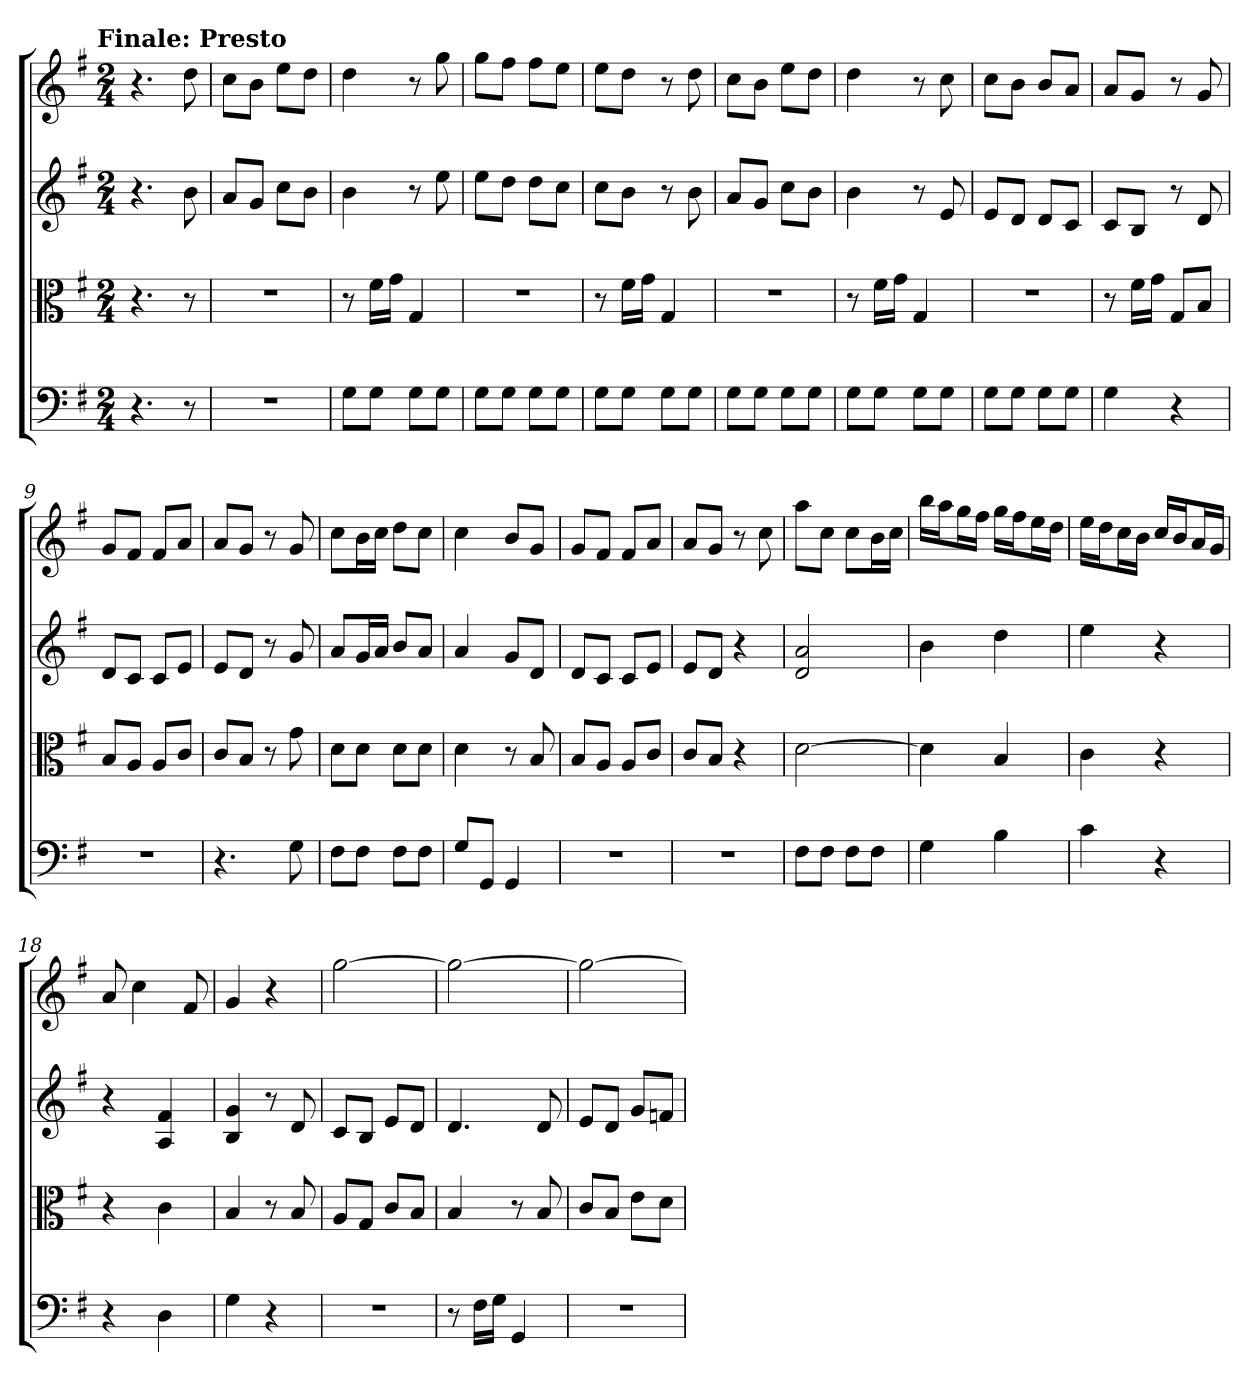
**kern	**kern	**kern	**kern
*part4	*part3	*part2	*part1
*staff4	*staff3	*staff2	*staff1
*clefF4	*clefC3	*	*
*k[f#]	*k[f#]	*k[f#]	*k[f#]
*G:	*G:	*G:	*G:
!!LO:TX:omd:t=Finale&colon; Presto
*M2/4	*M2/4	*M2/4	*M2/4
*MM152	*MM152	*MM152	*MM152
=	=	=	=
4.r	4.r	4.r	4.r
8r	8r	8b	8dd
=1	=1	=1	=1
2r	2r	8aL	8ccL
.	.	8gJ	8bJ
.	.	8ccL	8eeL
.	.	8bJ	8ddJ
=2	=2	=2	=2
8G\L	8r	4b	4dd
8G\J	16f#\LL	.	.
.	16g\JJ	.	.
8G\L	4G	8r	8r
8G\J	.	8ee	8gg
=3	=3	=3	=3
8G\L	2r	8eeL	8ggL
8G\J	.	8ddJ	8ff#J
8G\L	.	8ddL	8ff#L
8G\J	.	8ccJ	8eeJ
=4	=4	=4	=4
8G\L	8r	8ccL	8eeL
8G\J	16f#\LL	8bJ	8ddJ
.	16g\JJ	.	.
8G\L	4G	8r	8r
8G\J	.	8b	8dd
=5	=5	=5	=5
8G\L	2r	8aL	8ccL
8G\J	.	8gJ	8bJ
8G\L	.	8ccL	8eeL
8G\J	.	8bJ	8ddJ
=6	=6	=6	=6
8G\L	8r	4b	4dd
8G\J	16f#\LL	.	.
.	16g\JJ	.	.
8G\L	4G	8r	8r
8G\J	.	8e	8cc
=7	=7	=7	=7
8G\L	2r	8eL	8ccL
8G\J	.	8dJ	8bJ
8G\L	.	8dL	8bL
8G\J	.	8cJ	8aJ
=8	=8	=8	=8
4G	8r	8cL	8aL
.	16f#\LL	8BJ	8gJ
.	16g\JJ	.	.
4r	8G/L	8r	8r
.	8B/J	8d	8g
=9	=9	=9	=9
2r	8B/L	8dL	8gL
.	8A/J	8cJ	8f#J
.	8A/L	8cL	8f#L
.	8c/J	8eJ	8aJ
=10	=10	=10	=10
4.r	8c/L	8eL	8aL
.	8B/J	8dJ	8gJ
.	8r	8r	8r
8G	8g	8g	8g
=11	=11	=11	=11
8F#\L	8d\L	8aL	8ccL
8F#\J	8d\J	16gL	16bL
.	.	16aJJ	16ccJJ
8F#\L	8d\L	8bL	8ddL
8F#\J	8d\J	8aJ	8ccJ
=12	=12	=12	=12
8G/L	4d	4a	4cc
8GG/J	.	.	.
4GG	8r	8gL	8bL
.	8B	8dJ	8gJ
=13	=13	=13	=13
2r	8B/L	8dL	8gL
.	8A/J	8cJ	8f#J
.	8A/L	8cL	8f#L
.	8c/J	8eJ	8aJ
=14	=14	=14	=14
2r	8c/L	8eL	8aL
.	8B/J	8dJ	8gJ
.	4r	4r	8r
.	.	.	8cc
=15	=15	=15	=15
8F#\L	[2d	2d 2a	8aaL
8F#\J	.	.	8ccJ
8F#\L	.	.	8ccL
8F#\J	.	.	16bL
.	.	.	16ccJJ
=16	=16	=16	=16
4G	4d]	4b	16bbLL
.	.	.	16aaJ
.	.	.	16ggL
.	.	.	16ff#JJ
4B	4B	4dd	16ggLL
.	.	.	16ff#J
.	.	.	16eeL
.	.	.	16ddJJ
=17	=17	=17	=17
4c	4c	4ee	16eeLL
.	.	.	16ddJ
.	.	.	16ccL
.	.	.	16bJJ
4r	4r	4r	16ccLL
.	.	.	16bJ
.	.	.	16aL
.	.	.	16gJJ
=18	=18	=18	=18
4r	4r	4r	8a
.	.	.	4cc
4D	4c	4A 4f#	.
.	.	.	8f#
=19	=19	=19	=19
4G	4B	4B 4g	4g
4r	8r	8r	4r
.	8B	8d	.
=20	=20	=20	=20
2r	8A/L	8cL	[2gg
.	8G/J	8BJ	.
.	8c/L	8eL	.
.	8B/J	8dJ	.
=21	=21	=21	=21
8r	4B	4.d	2gg_
16F#\LL	.	.	.
16G\JJ	.	.	.
4GG	8r	.	.
.	8B	8d	.
=22	=22	=22	=22
2r	8c/L	8eL	2gg_
.	8B/J	8dJ	.
.	8e\L	8gL	.
.	8d\J	8fnJ	.
=	=	=	=
*-	*-	*-	*-
